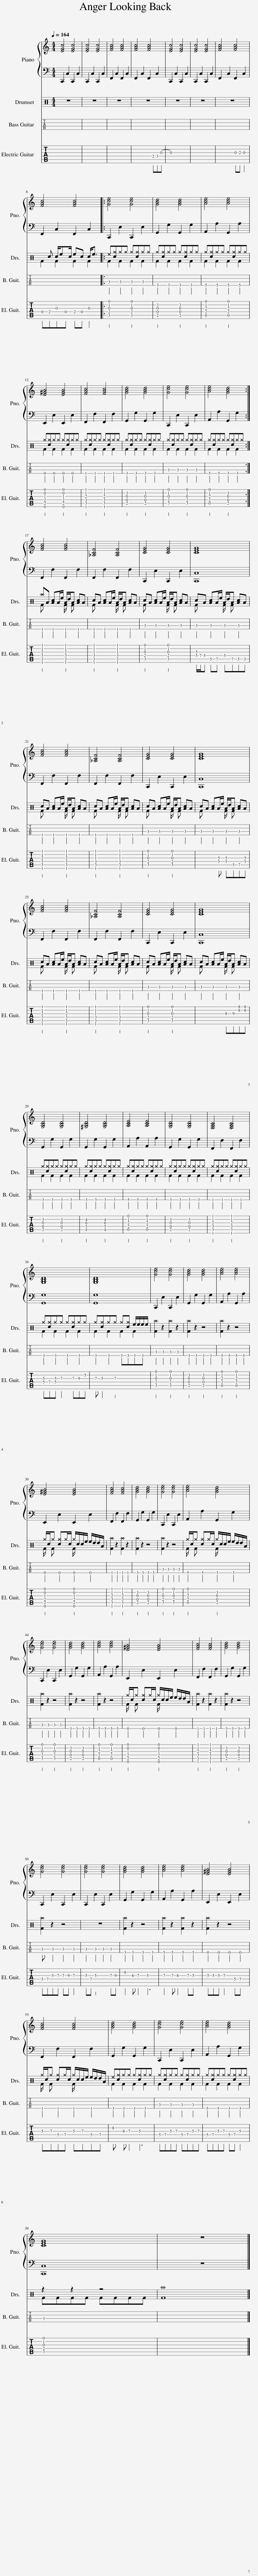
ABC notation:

X:1
%%score { 1 | 2 } ( 3 4 ) 5 6
L:1/8
Q:1/4=164
M:4/4
I:linebreak $
K:C
V:1 treble
V:2 bass
V:3 perc
K:none
V:4 perc
K:none
V:5 tab stafflines=4 strings=E1,A1,D2,G2
V:6 tab stafflines=6 strings=E2,A2,D3,G3,B3,E4
V:1
 [EGc]4 [EGc]4 | [EGc]4 [EGc]4 | [FAc]4 [FAc]4 | [FAc]4 [FAc]4 | [EGc]4 [EGc]4 | %5
 [EGc]4 [EGc]4 | [FAc]4 [FAc]4 |$ [FAc]4 [FAc]4 |: [Gce]4 [Gce]4 | [GBd]4 [GBd]4 | %10
 [Ace]4 [Ace]4 |$ [E^GB]4 [EGB]4 | [FAc]4 [FAc]4 | [GBd]4 [GBd]4 | [Gce]4 [Gce]4 | %15
 [Ace]4 [GBd]4 :|$ [FAc]4 [FAc]4 | [_A,CF]4 [A,CF]4 | [CEG]4 [CEG]4 | [CEG]8 |$ %20
 [FAc]4 [FAc]4 | [_A,CF]4 [A,CF]4 | [CEG]4 [CEG]4 | [CEG]8 |$ [FAc]4 [FAc]4 | %25
 [_A,CF]4 [A,CF]4 | [CEG]4 [CEG]4 | [CEG]8 |$ [G,B,D]4 [G,B,D]4 | [^G,B,D]4 [G,B,D]4 | %30
 [A,CE]4 [A,CE]4 | [G,B,D]4 [G,B,D]4 | [F,A,C]4 [F,A,C]4 |$ [G,B,D]8 | [G,B,D]8 | %35
 [Gce]4 [Gce]4 | [GBd]4 [GBd]4 | [Ace]4 [Ace]4 |$ [E^GB]4 [EGB]4 | [FAc]4 [FAc]4 | %40
 [GBd]4 [GBd]4 | [Gce]4 [Gce]4 | [Ace]4 [GBd]4 |$ [Gce]4 [Gce]4 | [GBd]4 [GBd]4 | %45
 [Ace]4 [Ace]4 | [E^GB]4 [EGB]4 | [FAc]4 [FAc]4 | [GBd]4 [GBd]4 |$ [Gce]4 [Gce]4 | %50
 [Gce]4 [Gce]4 | [GBd]4 [GBd]4 | [Ace]4 [Ace]4 | [E^GB]4 [EGB]4 |$ [FAc]4 [FAc]4 | %55
 [GBd]4 [GBd]4 | [Gce]4 [Gce]4 | [Ace]4 [GBd]4 |$ [CEG]8 | z8 |] %60
V:2
 C,,2 C,2 C,,2 C,2 | C,,2 C,2 C,,2 C,2 | F,,2 C,2 F,,2 C,2 | F,,2 C,2 F,,2 C,2 | C,,2 C,2 C,,2 C,2 | %5
 C,,2 C,2 C,,2 C,2 | F,,2 C,2 F,,2 C,2 |$ F,,2 C,2 F,,2 C,2 |: C,,2 E,2 C,,2 E,2 | G,,2 G,2 G,,2 G,2 | %10
 A,,2 A,2 G,,2 A,2 |$ E,,2 E,2 E,,2 E,2 | F,,2 F,2 F,,2 F,2 | G,,2 G,2 G,,2 G,2 | C,,2 E,2 C,,2 E,2 | %15
 A,,2 A,2 G,,2 G,2 :|$ F,,2 F,2 F,,2 F,2 | F,,2 F,2 F,,2 F,2 | C,,2 E,2 C,,2 E,2 | [C,,C,]8 |$ %20
 F,,2 F,2 F,,2 F,2 | F,,2 F,2 F,,2 F,2 | C,,2 E,2 C,,2 E,2 | [C,,C,]8 |$ F,,2 F,2 F,,2 F,2 | %25
 F,,2 F,2 F,,2 F,2 | C,,2 E,2 C,,2 E,2 | [C,,C,]8 |$ G,,2 G,2 G,,2 G,2 | G,,2 G,2 G,,2 G,2 | %30
 A,,2 A,2 A,,2 A,2 | G,,2 G,2 G,,2 G,2 | F,,2 F,2 F,,2 F,2 |$ [G,,G,]8 | [G,,G,]8 | %35
 C,,2 E,2 C,,2 E,2 | G,,2 G,2 G,,2 G,2 | A,,2 A,2 G,,2 A,2 |$ E,,2 E,2 E,,2 E,2 | F,,2 F,2 F,,2 F,2 | %40
 G,,2 G,2 G,,2 G,2 | C,,2 E,2 C,,2 E,2 | A,,2 A,2 G,,2 G,2 |$ C,,2 E,2 C,,2 E,2 | G,,2 G,2 G,,2 G,2 | %45
 A,,2 A,2 G,,2 A,2 | E,,2 E,2 E,,2 E,2 | F,,2 F,2 F,,2 F,2 | G,,2 G,2 G,,2 G,2 |$ C,,2 E,2 C,,2 E,2 | %50
 C,,2 E,2 C,,2 E,2 | G,,2 G,2 G,,2 G,2 | A,,2 A,2 G,,2 A,2 | E,,2 E,2 E,,2 E,2 |$ F,,2 F,2 F,,2 F,2 | %55
 G,,2 G,2 G,,2 G,2 | C,,2 E,2 C,,2 E,2 | A,,2 A,2 G,,2 G,2 |$ [C,,C,]8 | z8 |] %60
V:3
 z8 | z8 | z8 | z8 | z8 | %5
 z8 | z8 |$ x c c/ec/ ec c<e |: ^e[c^g]^g^g ^g[c^g]^g^g | ^g[c^g]^g^g ^g[c^g]^g^g | %10
 ^g[c^g]^g^g ^g[c^g]^g^g |$ ^g[c^g]^g^g ^g[c^g]^g^g | ^g[c^g]^g^g ^g[c^g]^g^g | ^g[c^g]^g^g ^g[c^g]^g^g | ^g[c^g]^g^g ^g[c^g]^g^g | %15
 ^g[c^g]^g^g ^g[c^g]^g^g :|$ ^aA [Ac]A/e/ A/d/A [Ac]A | cA [Ac]A/e/ A/d/A [Ac]A | cA [Ac]A/e/ A/d/A [Ac]A | cA [Ac]A/e/ A/d/A [Ac]A |$ %20
 cA [Ac]A/e/ A/d/A [Ac]A | cA [Ac]A/e/ A/d/A [Ac]A | cA [Ac]A/e/ A/d/A [Ac]A | cA [Ac]A/e/ A/d/A [Ac]A |$ cA [Ac]A/e/ A/d/A [Ac]A | %25
 cA [Ac]A/e/ A/d/A [Ac]A | cA [Ac]A/e/ A/d/A [Ac]A | cA [Ac]A/e/ A/d/A [Ac]A |$ ^g[c^g]^g^g ^g[c^g]^g^g | ^g[c^g]^g^g ^g[c^g]^g^g | %30
 ^g[c^g]^g^g ^g[c^g]^g^g | ^g[c^g]^g^g ^g[c^g]^g^g | ^g[c^g]^g^g ^g[c^g]^g^g |$ ^g[c^g]^g^g ^g[c^g]^g^g | ^g[c^g]^g^g ^g[c^g] e/e/e/e/ | %35
 [F^a]2 z2 [F^a]2 z2 | [F^a]2 z2 z4 | [F^a]2 z2 z4 |$ ^g/c/^g [c^g]^g/c/ ^g/c/c/e/ e/d/d/A/ | [F^a]2 z2 [F^a]2 z2 | %40
 [F^a]2 z2 z4 | [F^a]2 z2 z4 | ^g/c/^g [c^g]^g/c/ ^g/c/c/e/ e/d/d/A/ |$ [F^a]2 z2 z4 | [F^a]2 z2 z4 | %45
 [F^a]2 z2 z4 | ^g/c/^g [c^g]^g/c/ ^g/c/c/e/ e/d/d/A/ | [F^a]2 z2 [F^a]2 z2 | [F^a]2 z2 z4 |$ [F^a]2 z2 z4 | %50
 z8 | [F^a]2 z2 z4 | [F^a]2 z2 [F^a]2 z2 | [F^a]2 z2 z4 |$ ^g/c/^g [c^g]^g/c/ ^g/c/c/e/ e/d/d/A/ | %55
 ^e[c^g]^g^g ^g[c^g]^g^g | ^g[c^g]^g^g ^g[c^g]^g^g | ^g[c^g]^g^g ^g[c^g]^g^g |$ z2 z2 z4 | [F^a]8 |] %60
V:4
 x8 | x8 | x8 | x8 | x8 | %5
 x8 | x8 |$ F2 F2 F2 F2 |: F2 F2 F2 F2 | F2 F2 F2 F2 | %10
 F2 F2 F2 F2 |$ F2 F2 F2 F2 | F2 F2 F2 F2 | F2 F2 F2 F2 | F2 F2 F2 F2 | %15
 F2 F2 F2 F2 :|$ F x3 F/ x/ F x2 | F x3 F/ x/ F x2 | F x3 F/ x/ F x2 | F x3 F/ x/ F x2 |$ %20
 F x3 F/ x/ F x2 | F x3 F/ x/ F x2 | F x3 F/ x/ F x2 | F x3 F/ x/ F x2 |$ F x3 F/ x/ F x2 | %25
 F x3 F/ x/ F x2 | F x3 F/ x/ F x2 | F x3 F/ x/ F x2 |$ F2 F2 F2 F2 | F2 F2 F2 F2 | %30
 F2 F2 F2 F2 | F2 F2 F2 F2 | F2 F2 F2 F2 |$ F2 F2 F2 F2 | F2 F2 F2 F2 | %35
 x8 | x8 | x8 |$ F/ x/ F x2 F/ x7/2 | x8 | %40
 x8 | x8 | F/ x/ F x2 F/ x7/2 |$ x8 | x8 | %45
 x8 | F/ x/ F x2 F/ x7/2 | x8 | x8 |$ x8 | %50
 x8 | x8 | x8 | x8 |$ F/ x/ F x2 F/ x7/2 | %55
 F2 F2 F2 F2 | F2 F2 F2 F2 | F2 F2 F2 F2 |$ FFFF FFFF | x8 |] %60
V:5
 x2 x2 x4 | x8 | x8 | x8 | x8 | %5
 x8 | x8 |$ x2 x2 x4 |: !3!C,,2 !3!C,,2 !3!C,,2 !3!C,,2 | !4!G,,,2 !4!G,,,2 !4!G,,,2 !4!G,,,2 | %10
 !4!A,,,2 !4!A,,,2 !4!A,,,2 !4!A,,,2 |$ !4!E,,,2 !4!E,,,2 !4!E,,,2 !4!E,,,2 | !4!F,,,2 !4!F,,,2 !4!F,,,2 !4!F,,,2 | !4!G,,,2 !4!G,,,2 !4!G,,,2 !4!G,,,2 | !3!C,,2 !3!C,,2 !3!C,,2 !3!C,,2 | %15
 !4!A,,,2 !4!A,,,2 !4!G,,,2 !4!G,,,2 :|$ !4!F,,,2 !4!F,,,2 !4!F,,,2 !4!F,,,2 | !4!F,,,2 !4!F,,,2 !4!F,,,2 !4!F,,,2 | !3!C,,2 !3!C,,2 !3!C,,2 !3!C,,2 | !3!C,,2 !3!C,,2 !3!C,,2 !3!C,,2 |$ %20
 !4!F,,,2 !4!F,,,2 !4!F,,,2 !4!F,,,2 | !4!F,,,2 !4!F,,,2 !4!F,,,2 !4!F,,,2 | !3!C,,2 !3!C,,2 !3!C,,2 !3!C,,2 | !3!C,,2 !3!C,,2 !3!C,,2 !3!C,,2 |$ !4!F,,,2 !4!F,,,2 !4!F,,,2 !4!F,,,2 | %25
 !4!F,,,2 !4!F,,,2 !4!F,,,2 !4!F,,,2 | !3!C,,2 !3!C,,2 !3!C,,2 !3!C,,2 | !3!C,,2 !3!C,,2 !3!C,,2 !3!C,,2 |$ !4!G,,,2 !4!G,,,2 !4!G,,,2 !4!G,,,2 | !4!G,,,2 !4!G,,,2 !4!G,,,2 !4!G,,,2 | %30
 !4!A,,,2 !4!A,,,2 !4!A,,,2 !4!A,,,2 | !4!G,,,2 !4!G,,,2 !4!G,,,2 !4!G,,,2 | !4!F,,,2 !4!F,,,2 !4!F,,,2 !4!F,,,2 |$ !4!G,,,2 !4!G,,,2 !4!G,,,2 !4!G,,,2 | !4!G,,,2 !4!G,,,2 !4!G,,,!4!G,,,!4!G,,,!4!G,,, | %35
 !3!C,,2 !3!C,,2 !3!C,,2 !3!C,,2 | !4!G,,,2 !4!G,,,2 !4!G,,,2 !4!G,,,2 | !4!A,,,2 !4!A,,,2 !4!A,,,2 !4!A,,,2 |$ !4!E,,,2 !4!E,,,2 !4!E,,,2 !4!E,,,2 | !4!F,,,2 !4!F,,,2 !4!F,,,2 !4!F,,,2 | %40
 !4!G,,,2 !4!G,,,2 !4!G,,,2 !4!G,,,2 | !3!C,,2 !3!C,,2 !3!C,,2 !3!C,,2 | !4!A,,,2 !4!A,,,2 !4!G,,,2 !4!G,,,2 |$ !3!C,,2 !3!C,,2 !3!C,,2 !3!C,,2 | !4!G,,,2 !4!G,,,2 !4!G,,,2 !4!G,,,2 | %45
 !4!A,,,2 !4!A,,,2 !4!A,,,2 !4!A,,,2 | !4!E,,,2 !4!E,,,2 !4!E,,,2 !4!E,,,2 | !4!F,,,2 !4!F,,,2 !4!F,,,2 !4!F,,,2 | !4!G,,,2 !4!G,,,2 !4!G,,,2 !4!G,,,2 |$ !3!C,, x !3!C,,2 !3!C,,2 !3!C,,2 | %50
 !3!C,,2 !3!C,,2 !3!C,,2 !3!C,,2 | !4!G,,,2 !4!G,,,2 !4!G,,,2 !4!G,,,2 | !4!A,,,2 !4!A,,,2 !4!A,,,2 !4!A,,,2 | !4!E,,,2 !4!E,,,2 !4!E,,,2 !4!E,,,2 |$ !4!F,,,2 !4!F,,,2 !4!F,,,2 !4!F,,,2 | %55
 !4!G,,,2 !4!G,,,2 !4!G,,,2 !4!G,,,2 | !3!C,,2 !3!C,,2 !3!C,,2 !3!C,,2 | !4!A,,,2 !4!A,,,2 !4!G,,,2 !4!G,,,2 |$ !3!C,,8 | x8 |] %60
V:6
 x2 x2 x4 | x8 | x8 | x2 x2 x !4!E,!4!F,!3!G,- | !3!G,8 | %5
 x8 | x x x2 !3!G,!3!A, !3!G,2 |$ !4!D,!4!E,!3!G,!4!D, !4!E,!4!D, !3!G,2 |: [!5!C,!4!E,!3!G,!2!C!1!E]4 [!5!C,!4!E,!3!G,!2!C!1!E]4 | [!5!B,,!4!D,!3!G,!2!D]4 [!5!B,,!4!D,!3!G,!2!D]4 | %10
 [!5!A,,!4!E,!3!A,!2!C!1!E]4 [!5!A,,!4!E,!3!A,!2!C!1!E]4 |$ [!6!E,,!5!B,,!4!E,!3!^G,!2!B,!1!E]4 [!6!E,,!5!B,,!4!E,!3!G,!2!B,!1!E]4 | [!6!F,,!5!C,!4!F,!3!A,!2!C!1!F]4 [!6!F,,!5!C,!4!F,!3!A,!2!C!1!F]4 | [!5!B,,!4!D,!3!G,!2!D]4 [!5!B,,!4!D,!3!G,!2!D]4 | [!5!C,!4!E,!3!G,!2!C!1!E]4 [!5!C,!4!E,!3!G,!2!C!1!E]4 | %15
 [!5!A,,!4!E,!3!A,!2!C!1!E]4 [!5!B,,!4!D,!3!G,!2!D]4 :|$ [!6!F,,!5!C,!4!F,!3!A,!2!C!1!F]4 [!6!F,,!5!C,!4!F,!3!A,!2!C!1!F]4 | [!6!F,,!5!C,!4!F,!3!^G,!2!C!1!F]4 [!6!F,,!5!C,!4!F,!3!G,!2!C!1!F]4 | [!5!C,!4!E,!3!G,!2!C!1!E]4 [!5!C,!4!E,!3!G,!2!C!1!E]4 | [!4!G,!3!C]/!4!A,/!4!G, !5!D,!5!E, !4!G,!5!E,!5!D,!5!C, |$ %20
 [!6!F,,!5!C,!4!F,!3!A,!2!C!1!F]4 [!6!F,,!5!C,!4!F,!3!A,!2!C!1!F]4 | [!6!F,,!5!C,!4!F,!3!^G,!2!C!1!F]4 [!6!F,,!5!C,!4!F,!3!G,!2!C!1!F]4 | [!5!C,!4!E,!3!G,!2!C!1!E]4 [!5!C,!4!E,!3!G,!2!C!1!E]4 | x x x [!4!G,!3!C] [!4!G,!3!C]!5!D,!5!E,[!4!G,!3!C] |$ [!6!F,,!5!C,!4!F,!3!A,!2!C!1!F]4 [!6!F,,!5!C,!4!F,!3!A,!2!C!1!F]4 | %25
 [!6!F,,!5!C,!4!F,!3!^G,!2!C!1!F]4 [!6!F,,!5!C,!4!F,!3!G,!2!C!1!F]4 | [!5!C,!4!E,!3!G,!2!C!1!E]4 [!5!C,!4!E,!3!G,!2!C!1!E]4 | x2 x2 !3!_E!3!=E[!2!G!1!c][!2!G!1!c] |$ [!5!B,,!4!D,!3!G,!2!D]4 [!5!B,,!4!D,!3!G,!2!D]4 | [!5!^C,!4!G,!3!^C!2!_E]4 [!5!C,!4!G,!3!C!2!E]4 | %30
 [!5!A,,!4!E,!3!A,!2!C!1!E]4 [!5!A,,!4!E,!3!A,!2!C!1!E]4 | [!5!B,,!4!D,!3!G,!2!D]4 [!5!B,,!4!D,!3!G,!2!D]4 | [!6!F,,!5!C,!4!F,!3!A,!2!C!1!F]4 [!6!F,,!5!C,!4!F,!3!A,!2!C!1!F]4 |$ [!4!G,!3!C]!4!A,[!4!G,!3!C] !3!D2 !3!D!3!E!2!E | !3!D !3!C2 !3!D4 x | %35
 [!5!C,!4!E,!3!G,!2!C!1!E]4 [!5!C,!4!E,!3!G,!2!C!1!E]4 | [!5!B,,!4!D,!3!G,!2!D]4 [!5!B,,!4!D,!3!G,!2!D]4 | [!5!A,,!4!E,!3!A,!2!C!1!E]4 [!5!A,,!4!E,!3!A,!2!C!1!E]4 |$ [!6!E,,!5!B,,!4!E,!3!^G,!2!B,!1!E]4 [!6!E,,!5!B,,!4!E,!3!G,!2!B,!1!E]4 | [!6!F,,!5!C,!4!F,!3!A,!2!C!1!F]4 [!6!F,,!5!C,!4!F,!3!A,!2!C!1!F]4 | %40
 [!5!B,,!4!D,!3!G,!2!D]4 [!5!B,,!4!D,!3!G,!2!D]4 | [!5!C,!4!E,!3!G,!2!C!1!E]4 [!5!C,!4!E,!3!G,!2!C!1!E]4 | [!5!A,,!4!E,!3!A,!2!C!1!E]4 [!5!B,,!4!D,!3!G,!2!D]4 |$ [!5!C,!4!E,!3!G,!2!C!1!E]4 [!5!C,!4!E,!3!G,!2!C!1!E]4 | [!5!B,,!4!D,!3!G,!2!D]4 [!5!B,,!4!D,!3!G,!2!D]4 | %45
 [!5!A,,!4!E,!3!A,!2!C!1!E]4 [!5!A,,!4!E,!3!A,!2!C!1!E]4 | [!6!E,,!5!B,,!4!E,!3!^G,!2!B,!1!E]4 [!6!E,,!5!B,,!4!E,!3!G,!2!B,!1!E]4 | [!6!F,,!5!C,!4!F,!3!A,!2!C!1!F]4 [!6!F,,!5!C,!4!F,!3!A,!2!C!1!F]4 | [!5!B,,!4!D,!3!G,!2!D]4 [!5!B,,!4!D,!3!G,!2!D]4 |$ !4!G,!4!A,!3!C!3!D !3!D!3!E !3!D2 | %50
 !3!C!4!A, !3!C4 !3!D!3!E | !2!G2 !3!_E !3!D2 !3!C3 | !3!D2 !3!D !3!_E2 !3!D!3!C x | !3!C!3!C!3!C !3!D2 !4!G,!4!A, x |$ !3!C!3!D!4!G,!4!A, !3!C!3!D!4!G,!4!A, | %55
 !2!G x !3!_E !3!D2 !3!C3 | !4!G,!4!A,!3!C!3!D !4!G,!4!A,!3!C!3!D | !4!G,!4!A,!3!C!3!D !4!G,!4!A, !3!C2 |$ [!5!C,!4!E,!3!G,!2!C!1!E]8 | x8 |] %60
